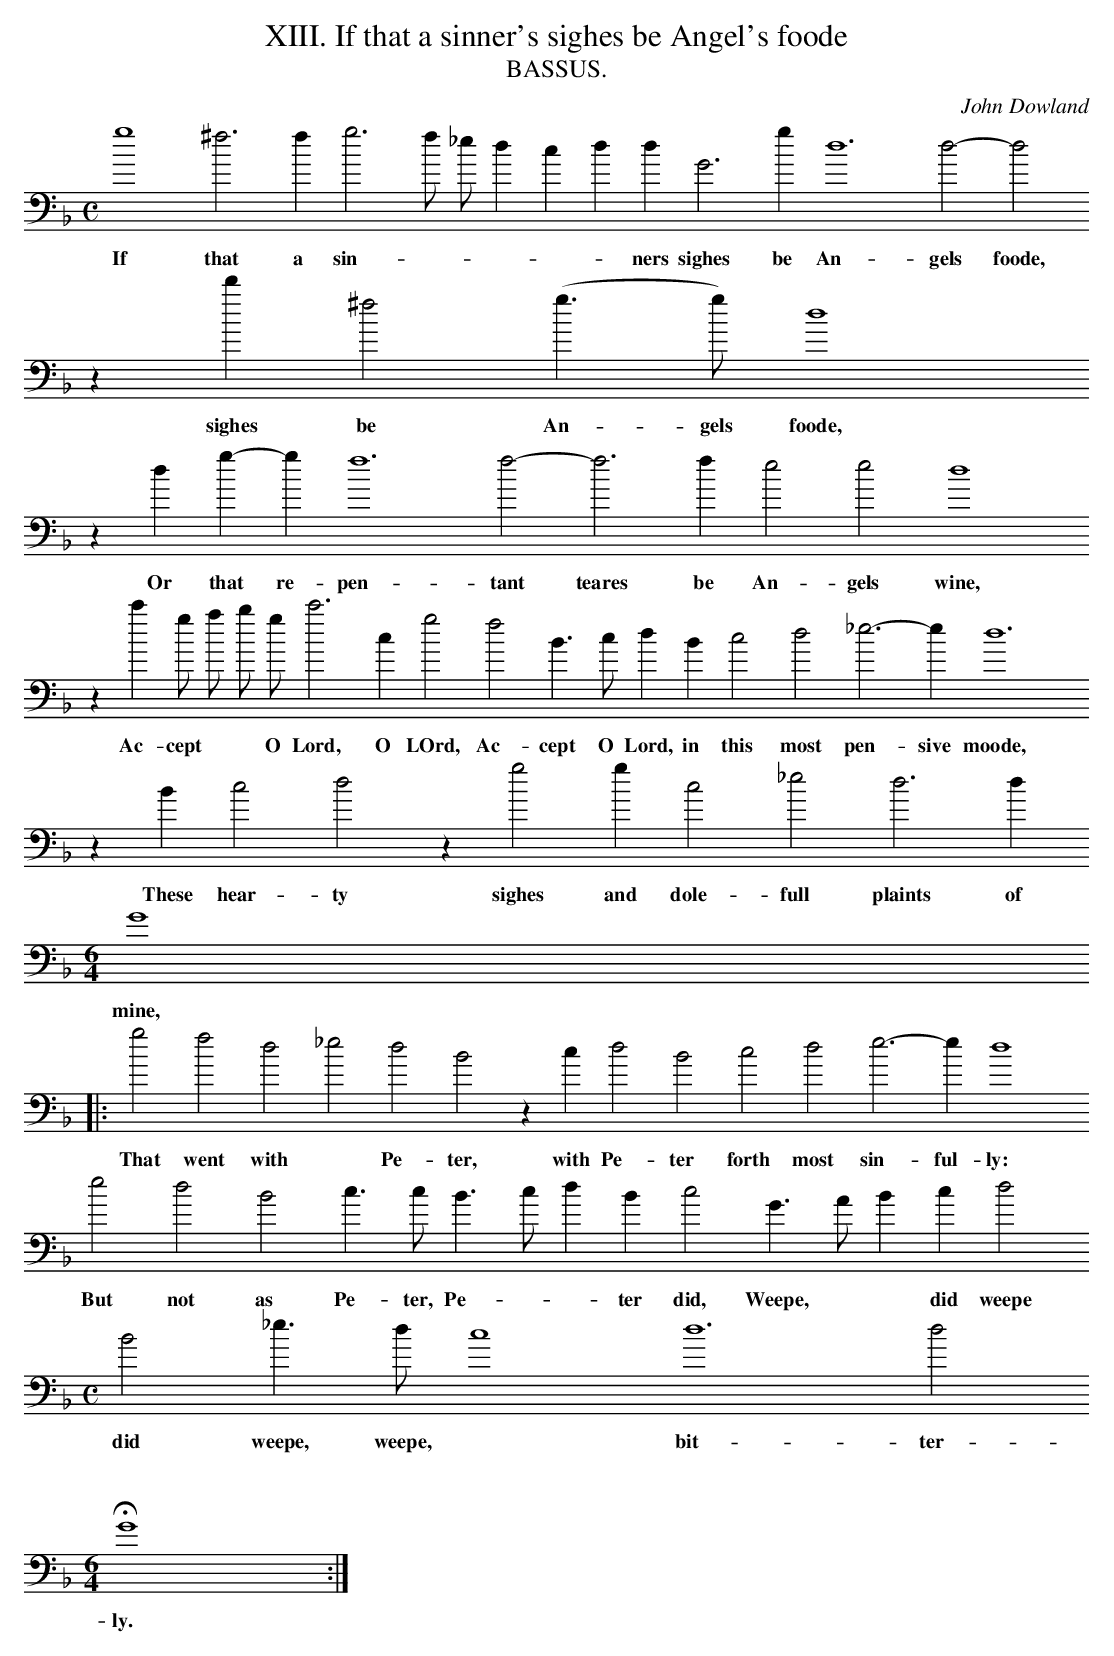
X:1
T:XIII. If that a sinner's sighes be Angel's foode
T:BASSUS.
C: John Dowland
L:1/4
M:C
K:G dor bass
g4 ^f3 f g3 f/ _e/ d c d d G3 g d6 d2-d2
w: If that a sin- * * * * * ners sighes be An- gels foode,
z d' ^f2 (g  > g) d4
w:sighes be An- gels foode,
z d g - g f6 f2 - f3 f e2 e2 d4
w: Or that re- pen- tant teares be An- gels wine,
z c' g/ a/ b/ g/ c'3  c g2 f2 B > c d B c2 d2 _e3 - e d6
w: Ac- cept * * O Lord, O LOrd, Ac- cept O Lord, in this most pen- sive moode,
z B c2 d2 z g2 g c2 _e2 d3 d
w: These hear- ty sighes and dole- full plaints of
M:6/4
L:1/4
G4
w:mine,
|: g2 f2 d2 _e2 d2 B2 z c d2 B2 c2 d2 e3 - e d4
w: That went with * Pe- ter, with Pe- ter forth most sin- ful- ly:
e2 d2 B2 c > c B > c d B c2 G > A B c d2
w: But not as Pe- ter, Pe- * * ter did, Weepe, * * did weepe
M:C
L:1/4
B2 _e > d c4 d6 d2
w: did weepe, weepe, *  bit- ter-
M:6/4
L:1/4
HG4 :|
w:ly.
